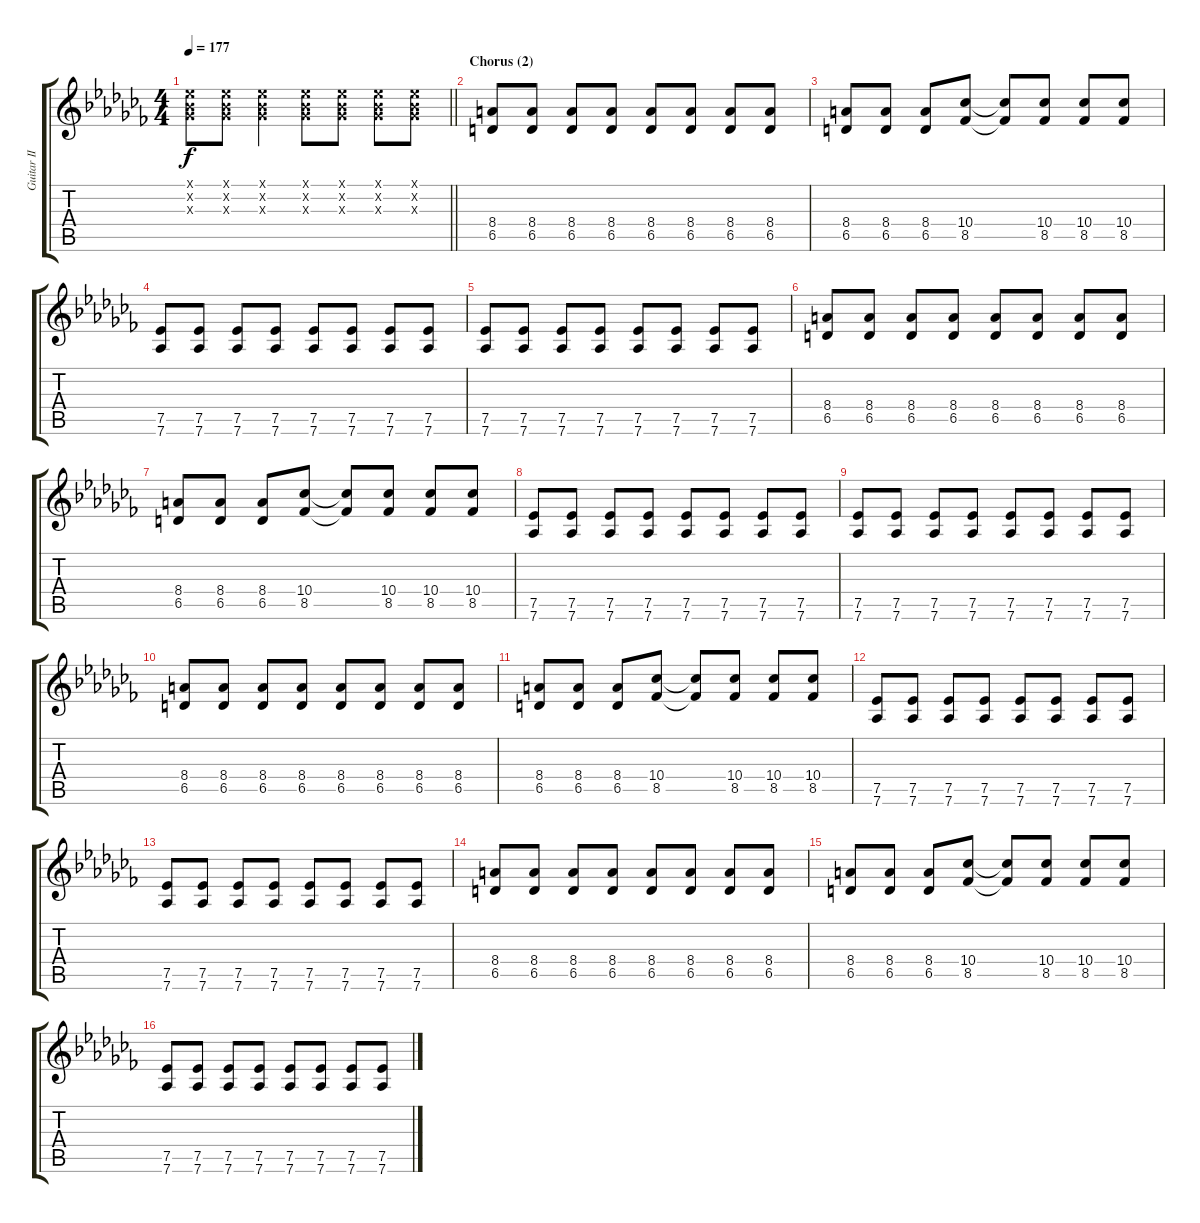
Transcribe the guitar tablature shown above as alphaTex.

\track ("Guitar II" "Guitar II") {instrument distortionguitar}
\staff {score tabs}
\tuning (Eb4 Bb3 Gb3 Db3 Ab2 Db2) {hide}
\ts (4 4)
\tempo 177
\clef g2
\barLineRight lightlight
\ks abminor
(0.1{x} 0.2{x} 0.3{x}).8{dy f} (0.1{x} 0.2{x} 0.3{x}).8 (0.1{x} 0.2{x} 0.3{x}).4 (0.1{x} 0.2{x} 0.3{x}).8 (0.1{x} 0.2{x} 0.3{x}).8 (0.1{x} 0.2{x} 0.3{x}).8 (0.1{x} 0.2{x} 0.3{x}).8 |
\section ("" "Chorus (2)")
(8.4 6.5).8 (8.4 6.5).8 (8.4 6.5).8 (8.4 6.5).8 (8.4 6.5).8 (8.4 6.5).8 (8.4 6.5).8 (8.4 6.5).8 |
(8.4 6.5).8 (8.4 6.5).8 (8.4 6.5).8 (10.4 8.5).8 (10.4{t} 8.5{t}).8 (10.4 8.5).8 (10.4 8.5).8 (10.4 8.5).8 |
(7.5 7.6).8 (7.5 7.6).8 (7.5 7.6).8 (7.5 7.6).8 (7.5 7.6).8 (7.5 7.6).8 (7.5 7.6).8 (7.5 7.6).8 |
(7.5 7.6).8 (7.5 7.6).8 (7.5 7.6).8 (7.5 7.6).8 (7.5 7.6).8 (7.5 7.6).8 (7.5 7.6).8 (7.5 7.6).8 |
(8.4 6.5).8 (8.4 6.5).8 (8.4 6.5).8 (8.4 6.5).8 (8.4 6.5).8 (8.4 6.5).8 (8.4 6.5).8 (8.4 6.5).8 |
(8.4 6.5).8 (8.4 6.5).8 (8.4 6.5).8 (10.4 8.5).8 (10.4{t} 8.5{t}).8 (10.4 8.5).8 (10.4 8.5).8 (10.4 8.5).8 |
(7.5 7.6).8 (7.5 7.6).8 (7.5 7.6).8 (7.5 7.6).8 (7.5 7.6).8 (7.5 7.6).8 (7.5 7.6).8 (7.5 7.6).8 |
(7.5 7.6).8 (7.5 7.6).8 (7.5 7.6).8 (7.5 7.6).8 (7.5 7.6).8 (7.5 7.6).8 (7.5 7.6).8 (7.5 7.6).8 |
(8.4 6.5).8 (8.4 6.5).8 (8.4 6.5).8 (8.4 6.5).8 (8.4 6.5).8 (8.4 6.5).8 (8.4 6.5).8 (8.4 6.5).8 |
(8.4 6.5).8 (8.4 6.5).8 (8.4 6.5).8 (10.4 8.5).8 (10.4{t} 8.5{t}).8 (10.4 8.5).8 (10.4 8.5).8 (10.4 8.5).8 |
(7.5 7.6).8 (7.5 7.6).8 (7.5 7.6).8 (7.5 7.6).8 (7.5 7.6).8 (7.5 7.6).8 (7.5 7.6).8 (7.5 7.6).8 |
(7.5 7.6).8 (7.5 7.6).8 (7.5 7.6).8 (7.5 7.6).8 (7.5 7.6).8 (7.5 7.6).8 (7.5 7.6).8 (7.5 7.6).8 |
(8.4 6.5).8 (8.4 6.5).8 (8.4 6.5).8 (8.4 6.5).8 (8.4 6.5).8 (8.4 6.5).8 (8.4 6.5).8 (8.4 6.5).8 |
(8.4 6.5).8 (8.4 6.5).8 (8.4 6.5).8 (10.4 8.5).8 (10.4{t} 8.5{t}).8 (10.4 8.5).8 (10.4 8.5).8 (10.4 8.5).8 |
(7.5 7.6).8 (7.5 7.6).8 (7.5 7.6).8 (7.5 7.6).8 (7.5 7.6).8 (7.5 7.6).8 (7.5 7.6).8 (7.5 7.6).8
